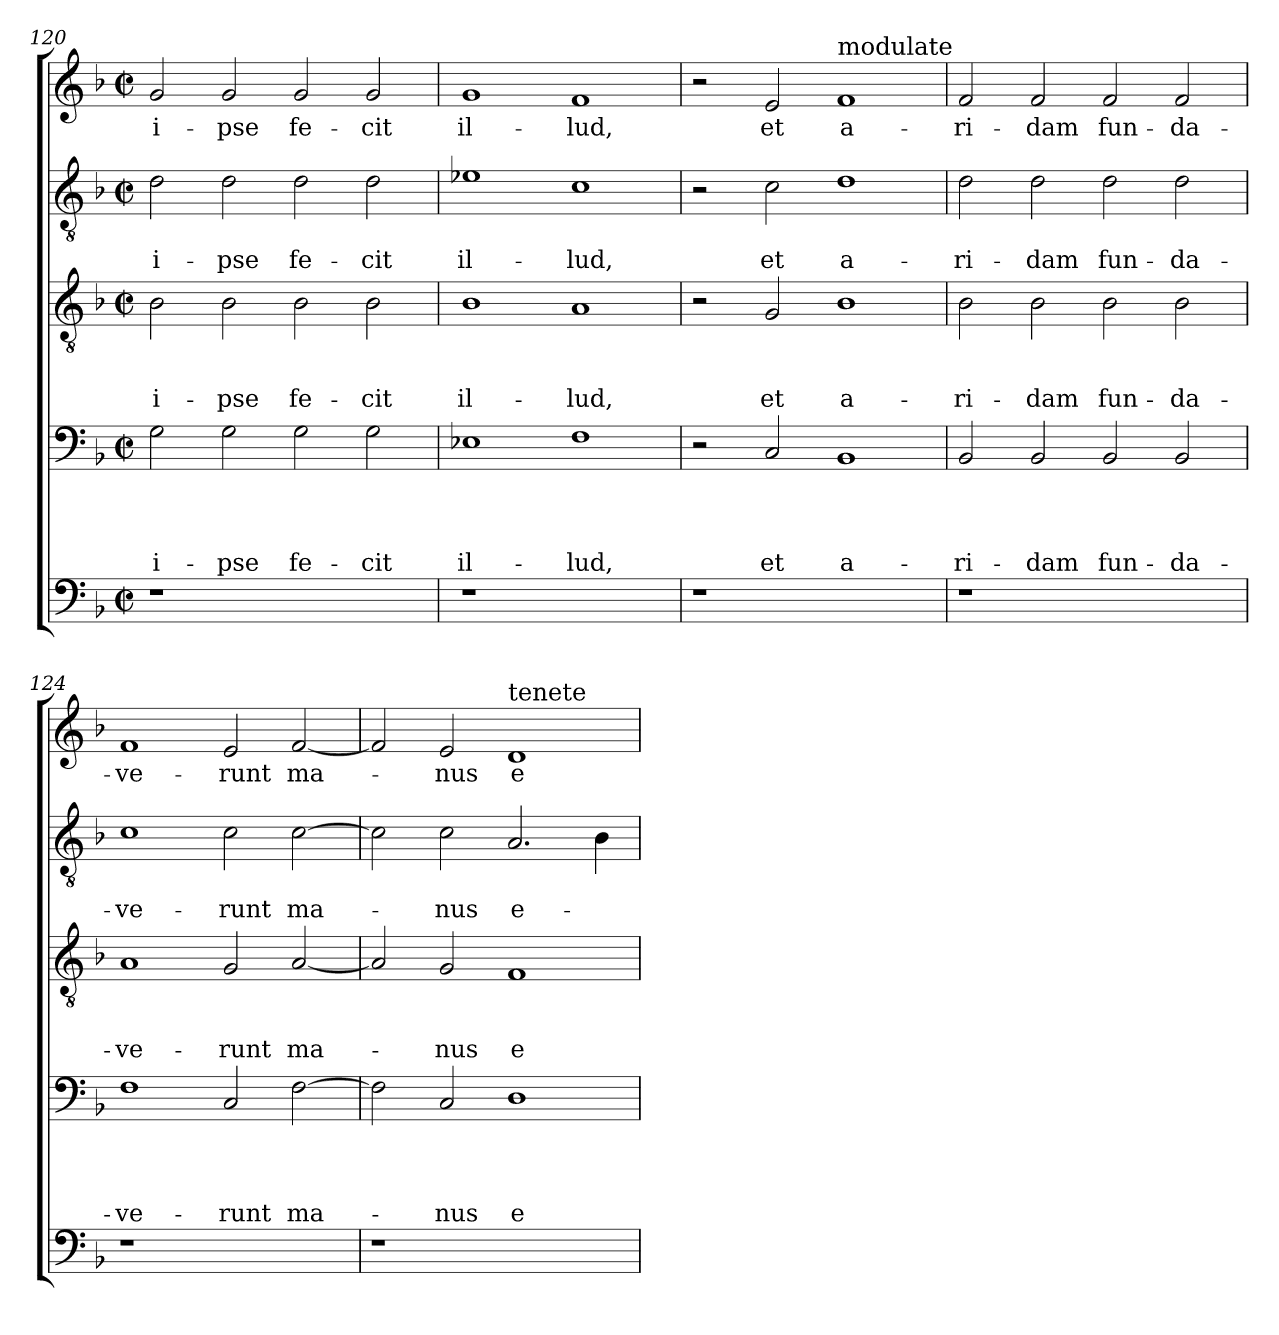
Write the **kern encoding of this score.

**kern	**kern	**text	**text	**text	**text	**kern	**text	**text	**text	**kern	**text	**text	**kern	**text
*part5	*part4	*part4	*part4	*part4	*part4	*part3	*part3	*part3	*part3	*part2	*part2	*part2	*part1	*part1
*staff5	*staff4	*staff4	*staff4	*staff4	*staff4	*staff3	*staff3	*staff3	*staff3	*staff2	*staff2	*staff2	*staff1	*staff1
*clefF4	*clefF4	*	*	*	*	*clefGv2	*	*	*	*clefGv2	*	*	*clefG2	*
*k[b-]	*k[b-]	*	*	*	*	*k[b-]	*	*	*	*k[b-]	*	*	*k[b-]	*
*F:	*F:	*	*	*	*	*F:	*	*	*	*F:	*	*	*F:	*
*M2/2	*M2/2	*	*	*	*	*M2/2	*	*	*	*M2/2	*	*	*M2/2	*
*met(c|)	*met(c|)	*	*	*	*	*met(c|)	*	*	*	*met(c|)	*	*	*met(c|)	*
=120	=120	=120	=120	=120	=120	=120	=120	=120	=120	=120	=120	=120	=120	=120
1r	2G\	.	.	.	i-	2B-\	.	.	i-	2d\	.	i-	2g/	i-
.	2G\	.	.	.	-pse	2B-\	.	.	-pse	2d\	.	-pse	2g/	-pse
1ryy	2G\	.	.	.	fe-	2B-\	.	.	fe-	2d\	.	fe-	2g/	fe-
.	2G\	.	.	.	-cit	2B-\	.	.	-cit	2d\	.	-cit	2g/	-cit
=121	=121	=121	=121	=121	=121	=121	=121	=121	=121	=121	=121	=121	=121	=121
1r	1E-X	.	.	.	il-	1B-	.	.	il-	1e-X	.	il-	1g	il-
1ryy	1F	.	.	.	-lud,	1A	.	.	-lud,	1c	.	-lud,	1f	-lud,
=122	=122	=122	=122	=122	=122	=122	=122	=122	=122	=122	=122	=122	=122	=122
1r	2r	.	.	.	.	2r	.	.	.	2r	.	.	2r	.
.	2C/	.	.	.	et	2G/	.	.	et	2c\	.	et	2e/	et
!	!	!	!	!	!	!	!	!	!	!	!	!	!LO:TX:a:t=modulate	!
1ryy	1BB-	.	.	.	a-	1B-	.	.	a-	1d	.	a-	1f	a-
=123	=123	=123	=123	=123	=123	=123	=123	=123	=123	=123	=123	=123	=123	=123
1r	2BB-/	.	.	.	-ri-	2B-\	.	.	-ri-	2d\	.	-ri-	2f/	-ri-
.	2BB-/	.	.	.	-dam	2B-\	.	.	-dam	2d\	.	-dam	2f/	-dam
1ryy	2BB-/	.	.	.	fun-	2B-\	.	.	fun-	2d\	.	fun-	2f/	fun-
.	2BB-/	.	.	.	-da-	2B-\	.	.	-da-	2d\	.	-da-	2f/	-da-
!!LO:PB:g=z
=124	=124	=124	=124	=124	=124	=124	=124	=124	=124	=124	=124	=124	=124	=124
1r	1F	.	.	.	-ve-	1A	.	.	-ve-	1c	.	-ve-	1f	-ve-
1ryy	2C/	.	.	.	-runt	2G/	.	.	-runt	2c\	.	-runt	2e/	-runt
.	[2F\	.	.	.	ma-	[2A/	.	.	ma-	[2c\	.	ma-	[2f/	ma-
=125	=125	=125	=125	=125	=125	=125	=125	=125	=125	=125	=125	=125	=125	=125
1r	2F\]	.	.	.	.	2A/]	.	.	.	2c\]	.	.	2f/]	.
.	2C/	.	.	.	-nus	2G/	.	.	-nus	2c\	.	-nus	2e/	-nus
!	!	!	!	!	!	!	!	!	!	!	!	!	!LO:TX:a:t=tenete	!
1ryy	1D	.	.	.	e-	1F	.	.	e-	2.A/	.	e-	1d	e-
.	.	.	.	.	.	.	.	.	.	4B-\	.	.	.	.
=	=	=	=	=	=	=	=	=	=	=	=	=	=	=
*-	*-	*-	*-	*-	*-	*-	*-	*-	*-	*-	*-	*-	*-	*-
